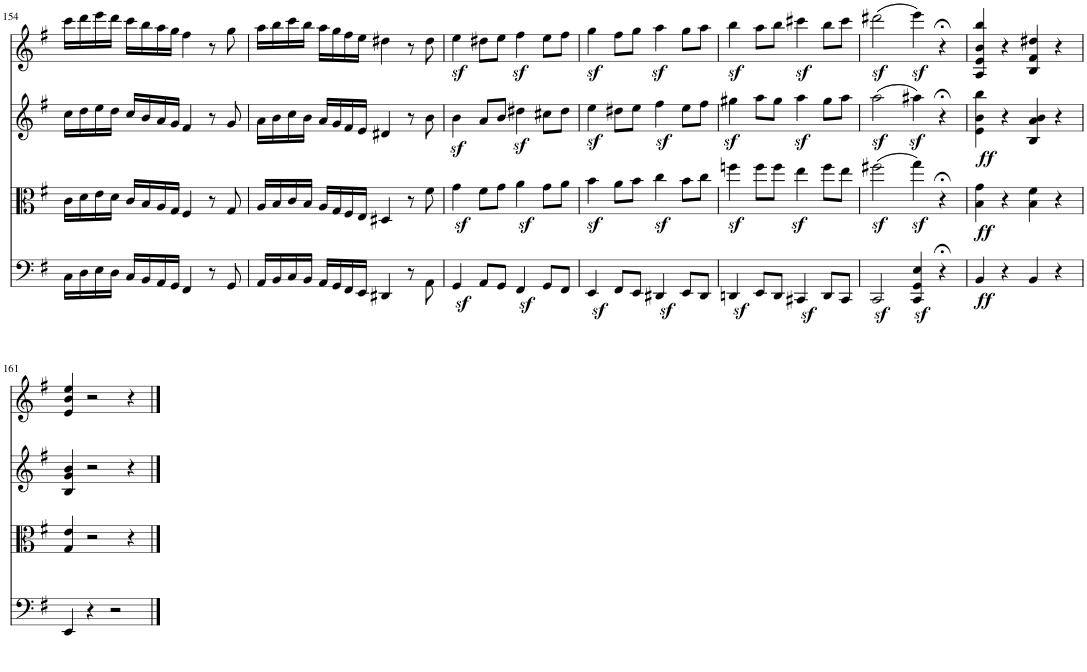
**kern	**dynam	**kern	**dynam	**kern	**dynam	**kern
*part4	*part4	*part3	*part3	*part2	*part2	*part1
*staff4	*staff4	*staff3	*staff3	*staff2	*staff2	*staff1
*I"Piano	*	*I"Piano	*	*I"Piano	*	*I"Piano
*I'Pno	*	*I'Pno	*	*I'Pno	*	*I'Pno
!!LO:PB:g=z
*clefF4	*	*clefC3	*	*clefG2	*	*clefG2
*k[f#]	*	*k[f#]	*	*k[f#]	*	*k[f#]
*M4/4	*	*M4/4	*	*M4/4	*	*M4/4
*met(c)	*	*met(c)	*	*met(c)	*	*met(c)
=154	=154	=154	=154	=154	=154	=154
16C\LL	.	16c\LL	.	16cc\LL	.	16ccc\LL
16D\	.	16d\	.	16dd\	.	16ddd\
16E\	.	16e\	.	16ee\	.	16eee\
16D\JJ	.	16d\JJ	.	16dd\JJ	.	16ddd\JJ
16C/LL	.	16c/LL	.	16cc/LL	.	16ccc\LL
16BB/	.	16B/	.	16b/	.	16bb\
16AA/	.	16A/	.	16a/	.	16aa\
16GG/JJ	.	16G/JJ	.	16g/JJ	.	16gg\JJ
4FF#/	.	4F#/	.	4f#/	.	4ff#\
8r	.	8r	.	8r	.	8r
8GG/	.	8G/	.	8g/	.	8gg\
=155	=155	=155	=155	=155	=155	=155
16AA/LL	.	16A/LL	.	16a\LL	.	16aa\LL
16BB/	.	16B/	.	16b\	.	16bb\
16C/	.	16c/	.	16cc\	.	16ccc\
16BB/JJ	.	16B/JJ	.	16b\JJ	.	16bb\JJ
16AA/LL	.	16A/LL	.	16a/LL	.	16aa\LL
16GG/	.	16G/	.	16g/	.	16gg\
16FF#/	.	16F#/	.	16f#/	.	16ff#\
16EE/JJ	.	16E/JJ	.	16e/JJ	.	16ee\JJ
4DD#X/	.	4D#X/	.	4d#X/	.	4dd#X\
8r	.	8r	.	8r	.	8r
8AA\	.	8f#\	.	8b\	.	8dd#\
=156	=156	=156	=156	=156	=156	=156
4GGz</	.	4gz<\	.	4bz<\	.	4eez<\
8AA/L	.	8f#\L	.	8a/L	.	8dd#X\L
8GG/J	.	8g\J	.	8b/J	.	8ee\J
4FF#z</	.	4az<\	.	4dd#Xz<\	.	4ff#z<\
8GG/L	.	8g\L	.	8cc#X\L	.	8ee\L
8FF#/J	.	8a\J	.	8dd#\J	.	8ff#\J
=157	=157	=157	=157	=157	=157	=157
4EEz</	.	4bz<\	.	4eez<\	.	4ggz<\
8FF#/L	.	8a\L	.	8dd#X\L	.	8ff#\L
8EE/J	.	8b\J	.	8ee\J	.	8gg\J
4DD#Xz</	.	4ccz<\	.	4ff#z<\	.	4aaz<\
8EE/L	.	8b\L	.	8ee\L	.	8gg\L
8DD#/J	.	8cc\J	.	8ff#\J	.	8aa\J
=158	=158	=158	=158	=158	=158	=158
4DDnz</	.	4ffnz<\	.	4gg#Xz<\	.	4bbz<\
8EE/L	.	8ff\L	.	8aa\L	.	8aa\L
8DD/J	.	8ff\J	.	8gg#\J	.	8bb\J
4CC#Xz</	.	4eez<\	.	4aaz<\	.	4ccc#Xz<\
8DD/L	.	8ff\L	.	8gg#\L	.	8bb\L
8CC#/J	.	8ee\J	.	8aa\J	.	8ccc#\J
=159	=159	=159	=159	=159	=159	=159
2CCz</	.	(2ff#Xz<\	.	(2aaz<\	.	(2ddd#Xz<\
4CC/z< 4GG/z< 4E/z<	.	4ggz<\)	.	4aa#Xz<\)	.	4eeez<\)
4r;<	.	4r;<	.	4r;<	.	4r;<
=160	=160	=160	=160	=160	=160	=160
!	!LO:DY:b	!	!LO:DY:b	!	!LO:DY:b	!
4BB/	ff	4B\ 4g\	ff	4e\ 4b\ 4bb\	ff	4A/ 4e/ 4b/ 4bb/
4r	.	4r	.	4r	.	4r
4BB/	.	4B\ 4f#\	.	4B/ 4a/ 4b/	.	4B/ 4f#/ 4dd#X/
4r	.	4r	.	4r	.	4r
!!LO:LB:g=z
=161	=161	=161	=161	=161	=161	=161
4EE/	.	4G/ 4e/	.	4B/ 4g/ 4b/	.	4e/ 4b/ 4ee/
4r	.	2r	.	2r	.	2r
2r	.	.	.	.	.	.
.	.	4r	.	4r	.	4r
==	==	==	==	==	==	==
*-	*-	*-	*-	*-	*-	*-
